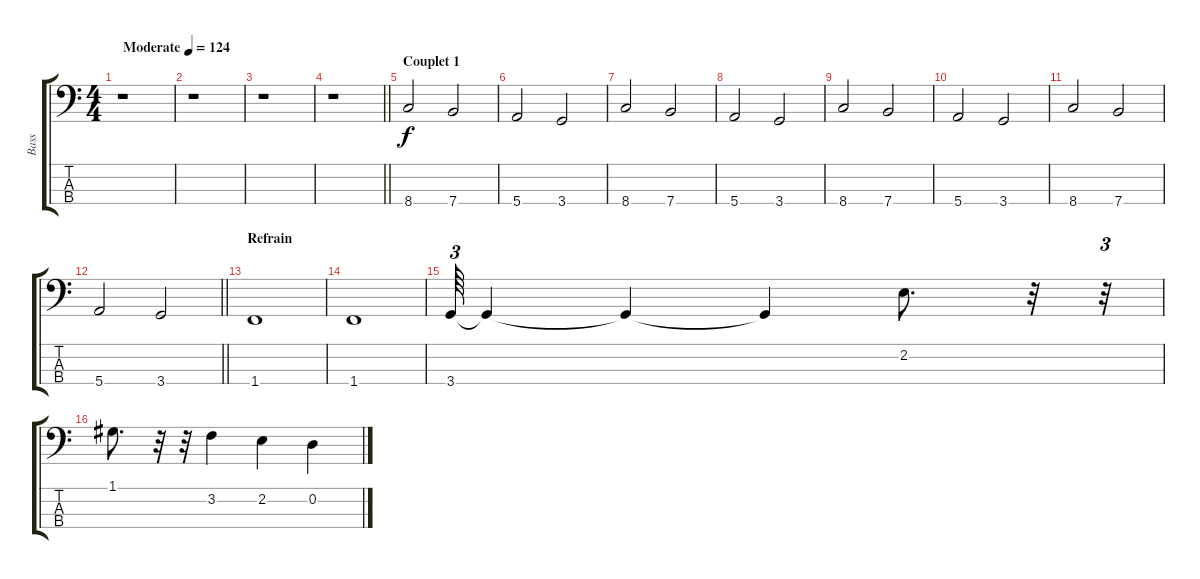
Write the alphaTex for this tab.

\track ("Bass" "Bass") {instrument electricbassfinger}
\staff {score tabs}
\tuning (G2 D2 A1 E1) {hide}
\ts (4 4)
\tempo (124 "Moderate")
\clef f4
\ks c
r.1{dy f instrument electricbassfinger} |
r.1 |
r.1 |
\barLineRight lightlight
r.1 |
\section ("" "Couplet 1")
8.4.2 7.4.2 |
5.4.2 3.4.2 |
8.4.2 7.4.2 |
5.4.2 3.4.2 |
8.4.2 7.4.2 |
5.4.2 3.4.2 |
8.4.2 7.4.2 |
\barLineRight lightlight
5.4.2 3.4.2 |
\section ("" "Refrain")
1.4.1 |
1.4.1 |
3.4.64{tu (3 2)} 3.4{t}.4 3.4{t}.4 3.4{t}.4 2.2.8{d} r.32 r.32{tu (3 2)} |
1.1.8{d} r.32 r.32 3.2.4 2.2.4 0.2.4
